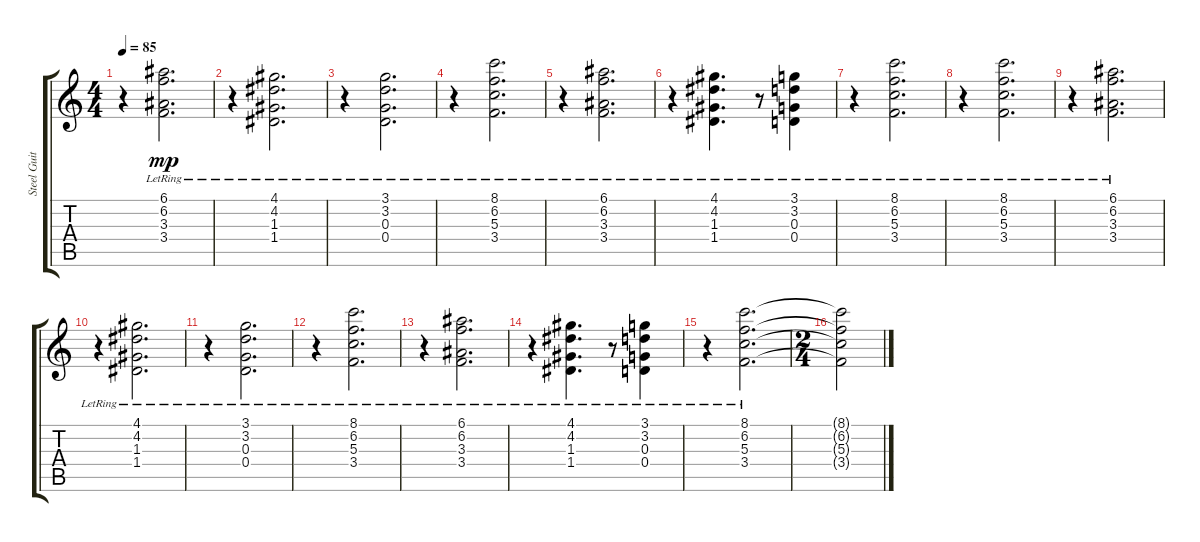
\track ("Steel Guitar" "Steel Guit") {instrument acousticguitarsteel}
\staff {score tabs}
\tuning (E4 B3 G3 D3 A2 E2) {hide}
\ts (4 4)
\tempo 85
\clef g2
\ks c
r.4{dy mp} (6.1{lr} 6.2{lr} 3.3{lr} 3.4{lr}).2{d} |
r.4 (4.1{lr} 4.2{lr} 1.3{lr} 1.4{lr}).2{d} |
r.4 (3.1{lr} 3.2{lr} 0.3{lr} 0.4{lr}).2{d} |
r.4 (8.1{lr} 6.2{lr} 5.3{lr} 3.4{lr}).2{d} |
r.4 (6.1{lr} 6.2{lr} 3.3{lr} 3.4{lr}).2{d} |
r.4 (4.1{lr} 4.2{lr} 1.3{lr} 1.4{lr}).4{d} r.8 (3.1{lr} 3.2{lr} 0.3{lr} 0.4{lr}).4 |
r.4 (8.1{lr} 6.2{lr} 5.3{lr} 3.4{lr}).2{d} |
r.4 (8.1{lr} 6.2{lr} 5.3{lr} 3.4{lr}).2{d} |
r.4 (6.1{lr} 6.2{lr} 3.3{lr} 3.4{lr}).2{d} |
r.4 (4.1{lr} 4.2{lr} 1.3{lr} 1.4{lr}).2{d} |
r.4 (3.1{lr} 3.2{lr} 0.3{lr} 0.4{lr}).2{d} |
r.4 (8.1{lr} 6.2{lr} 5.3{lr} 3.4{lr}).2{d} |
r.4 (6.1{lr} 6.2{lr} 3.3{lr} 3.4{lr}).2{d} |
r.4 (4.1{lr} 4.2{lr} 1.3{lr} 1.4{lr}).4{d} r.8 (3.1{lr} 3.2{lr} 0.3{lr} 0.4{lr}).4 |
r.4 (8.1{lr} 6.2{lr} 5.3{lr} 3.4{lr}).2{d} |
\ts (2 4)
(8.1{t} 6.2{t} 5.3{t} 3.4{t}).2
